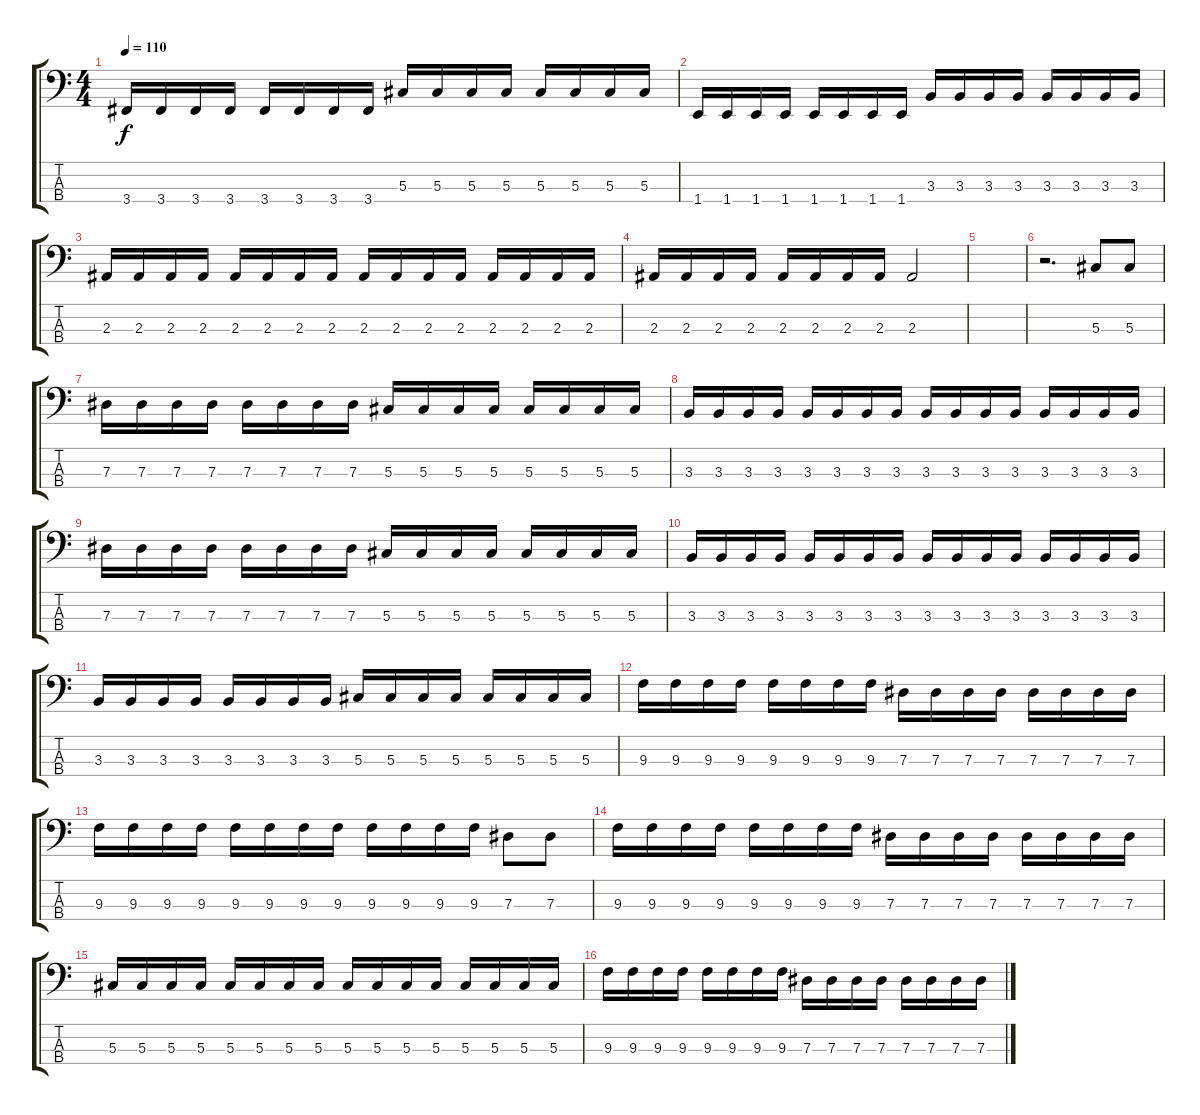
\track "" {instrument electricbasspick}
\staff {score tabs}
\tuning (Gb2 Db2 Ab1 Eb1) {hide}
\ts (4 4)
\tempo 110
\clef f4
\ks c
3.4.16{dy f} 3.4.16 3.4.16 3.4.16 3.4.16 3.4.16 3.4.16 3.4.16 5.3.16 5.3.16 5.3.16 5.3.16 5.3.16 5.3.16 5.3.16 5.3.16 |
1.4.16 1.4.16 1.4.16 1.4.16 1.4.16 1.4.16 1.4.16 1.4.16 3.3.16 3.3.16 3.3.16 3.3.16 3.3.16 3.3.16 3.3.16 3.3.16 |
2.3.16 2.3.16 2.3.16 2.3.16 2.3.16 2.3.16 2.3.16 2.3.16 2.3.16 2.3.16 2.3.16 2.3.16 2.3.16 2.3.16 2.3.16 2.3.16 |
2.3.16 2.3.16 2.3.16 2.3.16 2.3.16 2.3.16 2.3.16 2.3.16 2.3.2 |
|
r.2{d} 5.3.8 5.3.8 |
7.3.16 7.3.16 7.3.16 7.3.16 7.3.16 7.3.16 7.3.16 7.3.16 5.3.16 5.3.16 5.3.16 5.3.16 5.3.16 5.3.16 5.3.16 5.3.16 |
3.3.16 3.3.16 3.3.16 3.3.16 3.3.16 3.3.16 3.3.16 3.3.16 3.3.16 3.3.16 3.3.16 3.3.16 3.3.16 3.3.16 3.3.16 3.3.16 |
7.3.16 7.3.16 7.3.16 7.3.16 7.3.16 7.3.16 7.3.16 7.3.16 5.3.16 5.3.16 5.3.16 5.3.16 5.3.16 5.3.16 5.3.16 5.3.16 |
3.3.16 3.3.16 3.3.16 3.3.16 3.3.16 3.3.16 3.3.16 3.3.16 3.3.16 3.3.16 3.3.16 3.3.16 3.3.16 3.3.16 3.3.16 3.3.16 |
3.3.16 3.3.16 3.3.16 3.3.16 3.3.16 3.3.16 3.3.16 3.3.16 5.3.16 5.3.16 5.3.16 5.3.16 5.3.16 5.3.16 5.3.16 5.3.16 |
9.3.16 9.3.16 9.3.16 9.3.16 9.3.16 9.3.16 9.3.16 9.3.16 7.3.16 7.3.16 7.3.16 7.3.16 7.3.16 7.3.16 7.3.16 7.3.16 |
9.3.16 9.3.16 9.3.16 9.3.16 9.3.16 9.3.16 9.3.16 9.3.16 9.3.16 9.3.16 9.3.16 9.3.16 7.3.8 7.3.8 |
9.3.16 9.3.16 9.3.16 9.3.16 9.3.16 9.3.16 9.3.16 9.3.16 7.3.16 7.3.16 7.3.16 7.3.16 7.3.16 7.3.16 7.3.16 7.3.16 |
5.3.16 5.3.16 5.3.16 5.3.16 5.3.16 5.3.16 5.3.16 5.3.16 5.3.16 5.3.16 5.3.16 5.3.16 5.3.16 5.3.16 5.3.16 5.3.16 |
9.3.16 9.3.16 9.3.16 9.3.16 9.3.16 9.3.16 9.3.16 9.3.16 7.3.16 7.3.16 7.3.16 7.3.16 7.3.16 7.3.16 7.3.16 7.3.16
